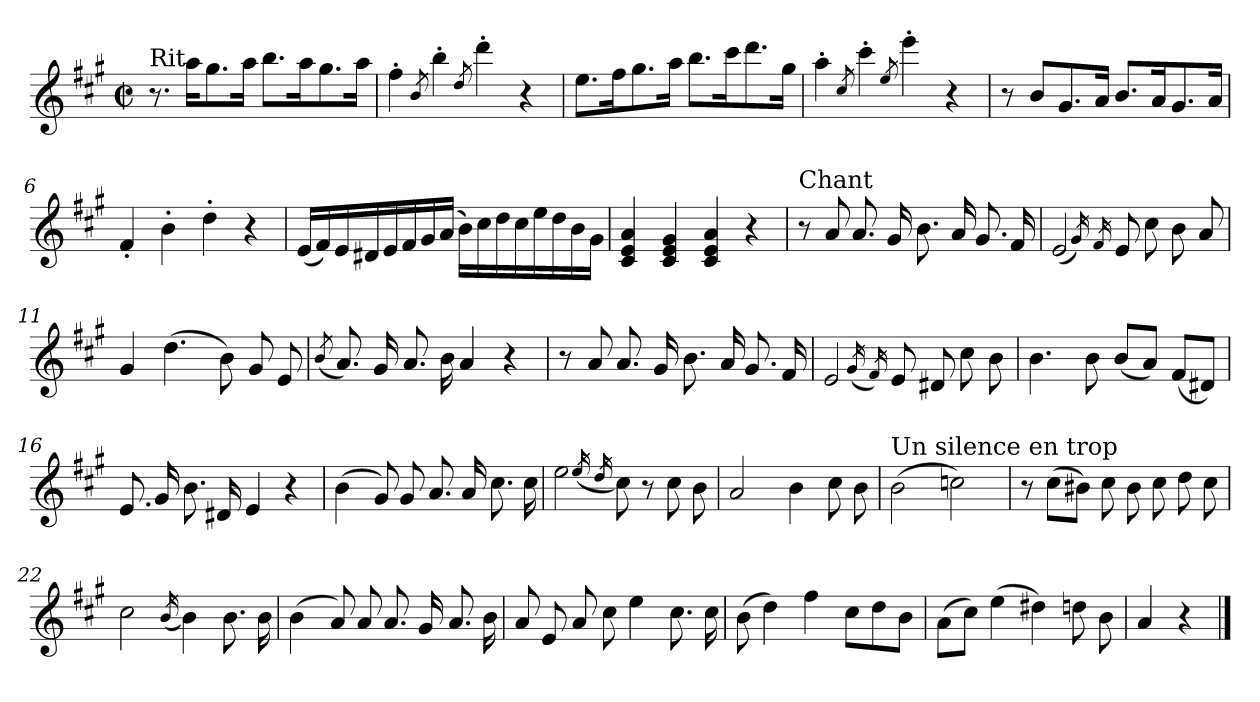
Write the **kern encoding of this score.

**kern
*part1
*staff1
*clefG2
*k[f#c#g#]
*A:
*M2/2
*met(c|)
=1
!LO:TX:a:t=Rit
8.r
16aa\KL
8.gg#\
16aa\Jk
8.bb\L
16aa\k
8.gg#\
16aa\Jk
=2
4ff#'>\
8qb/
4bb'>\
8qdd/
4ddd'>\
4r
=3
8.ee\L
16ff#\k
8.gg#\
16aa\Jk
8.bb\L
16ccc#\k
8.ddd\
16gg#\Jk
=4
4aa'>\
8qcc#/
4ccc#'>\
8qee/
4eee'>\
4r
!!LO:LB:g=z
=5
8r
8b/L
8.g#/
16a/Jk
8.b/L
16a/k
8.g#/
16a/Jk
=6
4f#'</
4b'>\
4dd'>\
4r
=7
(<16e/LL
16f#/)
16e/
16d#X/
16e/
16f#/
16g#/
(>16a/JJ
16b\LL)
16cc#\
16dd\
16cc#\
16ee\
16dd\
16b\
16g#\JJ
=8
4c#/ 4e/ 4a/
4c#/ 4e/ 4g#/
4c#/ 4e/ 4a/
4r
!!LO:LB:g=z
=9
!LO:TX:a:t=Chant
8r
8a/
8.a/
16g#/
8.b\
16a/
8.g#/
16f#/
=10
(<2e/
16qg#/)
16qf#/
8e/
8cc#\
8b\
8a/
=11
4g#/
(>4.dd\
8b\)
8g#/
8e/
=12
(<8qb/
8.a/)
16g#/
8.a/
16b\
4a/
4r
!!LO:LB:g=z
=13
8r
8a/
8.a/
16g#/
8.b\
16a/
8.g#/
16f#/
=14
2e/
(<16qg#/
16qf#/)
8e/
8d#X/
8cc#\
8b\
=15
4.b\
8b\
(<8b/L
8a/J)
(<8f#/L
8d#X/J)
=16
8.e/
16g#/
8.b\
16d#X/
4e/
4r
!!LO:LB:g=z
=17
(>4b\
8g#/)
8g#/
8.a/
16a/
8.cc#\
16cc#\
=18
2ee\
(<16qee/
16qdd/
8cc#\)
8r
8cc#\
8b\
=19
2a/
4b\
8cc#\
8b\
=20
!LO:TX:a:t=Un silence en trop
(>2b\
2ccn\)
=21
8r
(>8cc#\L
8b#X\J)
8cc#\
8b#\
8cc#\
8dd\
8cc#\
!!LO:LB:g=z
=22
2cc#\
(<16qb/
4b\)
8.b\
16b\
=23
(>4b\
8a/)
8a/
8.a/
16g#/
8.a/
16b\
=24
8a/
8e/
8a/
8cc#\
4ee\
8.cc#\
16cc#\
=25
(>8b\
4dd\)
4ff#\
8cc#\L
8dd\
8b\J
=26
(>8a\L
8cc#\J)
(>4ee\
4dd#X\)
8ddn\
8b\
!!LO:LB:g=z
=27
4a/
4r
==
*-
